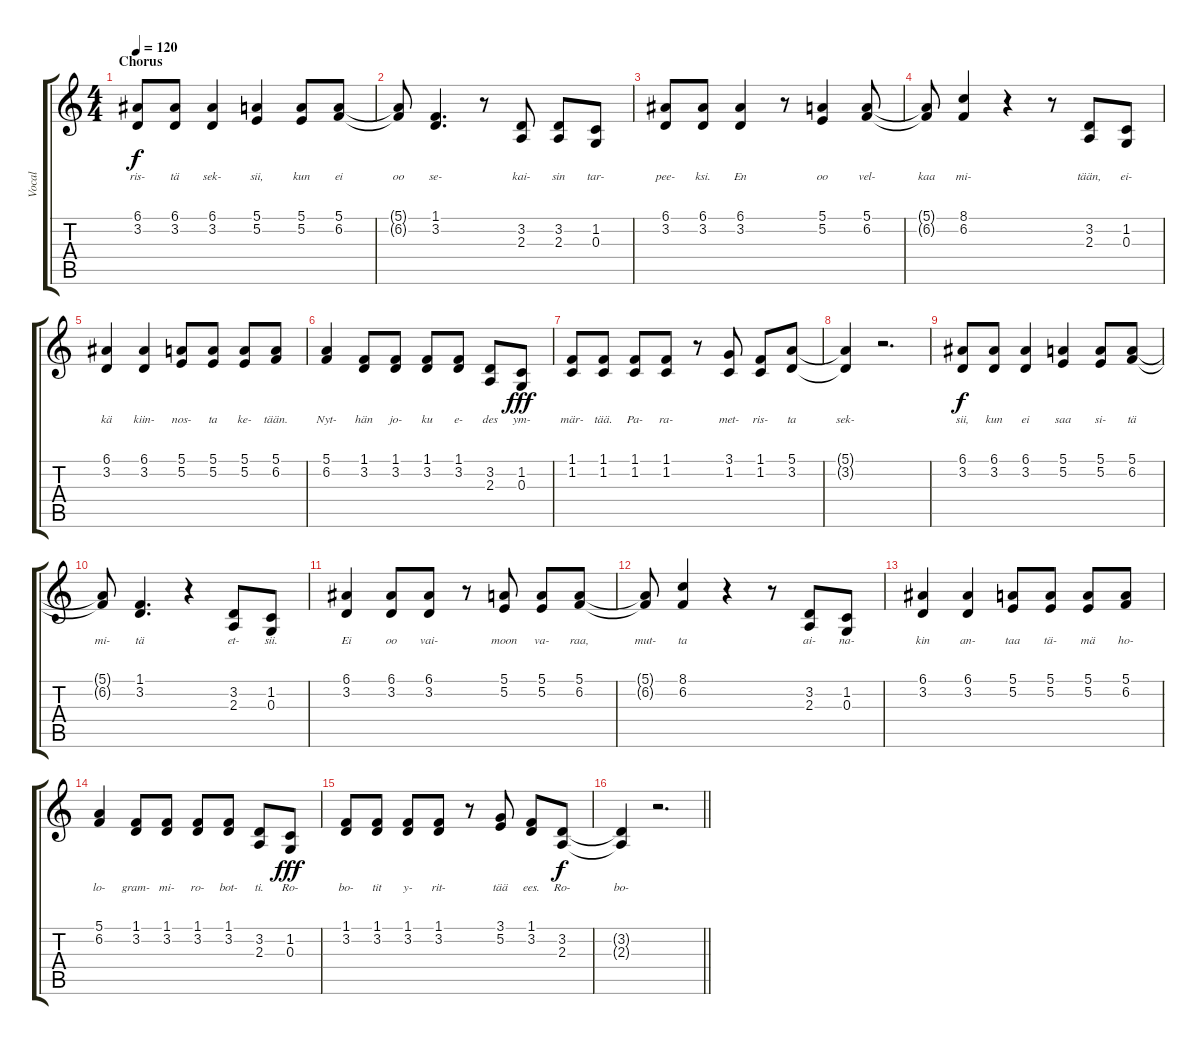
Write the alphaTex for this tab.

\track ("Vocal" "Vocal") {instrument lead6voice}
\staff {score tabs}
\tuning (E4 B3 G3 D3 A2 E2) {hide}
\ts (4 4)
\section ("" "Chorus")
\tempo 120
\clef g2
\ks c
(6.1 3.2).8{lyrics (0 "ris-") lyrics (1 "") lyrics (2 "") lyrics (3 "") lyrics (4 "") dy f} (6.1 3.2).8{lyrics (0 "tä") lyrics (1 "") lyrics (2 "") lyrics (3 "") lyrics (4 "")} (6.1 3.2).4{lyrics (0 "sek-") lyrics (1 "") lyrics (2 "") lyrics (3 "") lyrics (4 "")} (5.1 5.2).4{lyrics (0 "sii,") lyrics (1 "") lyrics (2 "") lyrics (3 "") lyrics (4 "")} (5.1 5.2).8{lyrics (0 "kun") lyrics (1 "") lyrics (2 "") lyrics (3 "") lyrics (4 "")} (5.1 6.2).8{lyrics (0 "ei") lyrics (1 "") lyrics (2 "") lyrics (3 "") lyrics (4 "")} |
(5.1{t} 6.2{t}).8{lyrics (0 "oo") lyrics (1 "") lyrics (2 "") lyrics (3 "") lyrics (4 "")} (1.1 3.2).4{d lyrics (0 "se-") lyrics (1 "") lyrics (2 "") lyrics (3 "") lyrics (4 "")} r.8 (3.2 2.3).8{lyrics (0 "kai-") lyrics (1 "") lyrics (2 "") lyrics (3 "") lyrics (4 "")} (3.2 2.3).8{lyrics (0 "sin") lyrics (1 "") lyrics (2 "") lyrics (3 "") lyrics (4 "")} (1.2 0.3).8{lyrics (0 "tar-") lyrics (1 "") lyrics (2 "") lyrics (3 "") lyrics (4 "")} |
(6.1 3.2).8{lyrics (0 "pee-") lyrics (1 "") lyrics (2 "") lyrics (3 "") lyrics (4 "")} (6.1 3.2).8{lyrics (0 "ksi.") lyrics (1 "") lyrics (2 "") lyrics (3 "") lyrics (4 "")} (6.1 3.2).4{lyrics (0 "En") lyrics (1 "") lyrics (2 "") lyrics (3 "") lyrics (4 "")} r.8 (5.1 5.2).4{lyrics (0 "oo") lyrics (1 "") lyrics (2 "") lyrics (3 "") lyrics (4 "")} (5.1 6.2).8{lyrics (0 "vel-") lyrics (1 "") lyrics (2 "") lyrics (3 "") lyrics (4 "")} |
(5.1{t} 6.2{t}).8{lyrics (0 "kaa") lyrics (1 "") lyrics (2 "") lyrics (3 "") lyrics (4 "")} (8.1 6.2).4{lyrics (0 "mi-") lyrics (1 "") lyrics (2 "") lyrics (3 "") lyrics (4 "")} r.4 r.8 (3.2 2.3).8{lyrics (0 "tään,") lyrics (1 "") lyrics (2 "") lyrics (3 "") lyrics (4 "")} (1.2 0.3).8{lyrics (0 "ei-") lyrics (1 "") lyrics (2 "") lyrics (3 "") lyrics (4 "")} |
(6.1 3.2).4{lyrics (0 "kä") lyrics (1 "") lyrics (2 "") lyrics (3 "") lyrics (4 "")} (6.1 3.2).4{lyrics (0 "kiin-") lyrics (1 "") lyrics (2 "") lyrics (3 "") lyrics (4 "")} (5.1 5.2).8{lyrics (0 "nos-") lyrics (1 "") lyrics (2 "") lyrics (3 "") lyrics (4 "")} (5.1 5.2).8{lyrics (0 "ta") lyrics (1 "") lyrics (2 "") lyrics (3 "") lyrics (4 "")} (5.1 5.2).8{lyrics (0 "ke-") lyrics (1 "") lyrics (2 "") lyrics (3 "") lyrics (4 "")} (5.1 6.2).8{lyrics (0 "tään.") lyrics (1 "") lyrics (2 "") lyrics (3 "") lyrics (4 "")} |
(5.1 6.2).4{lyrics (0 "Nyt-") lyrics (1 "") lyrics (2 "") lyrics (3 "") lyrics (4 "")} (1.1 3.2).8{lyrics (0 "hän") lyrics (1 "") lyrics (2 "") lyrics (3 "") lyrics (4 "")} (1.1 3.2).8{lyrics (0 "jo-") lyrics (1 "") lyrics (2 "") lyrics (3 "") lyrics (4 "")} (1.1 3.2).8{lyrics (0 "ku") lyrics (1 "") lyrics (2 "") lyrics (3 "") lyrics (4 "")} (1.1 3.2).8{lyrics (0 "e-") lyrics (1 "") lyrics (2 "") lyrics (3 "") lyrics (4 "")} (3.2 2.3).8{lyrics (0 "des") lyrics (1 "") lyrics (2 "") lyrics (3 "") lyrics (4 "")} (1.2 0.3).8{lyrics (0 "ym-") lyrics (1 "") lyrics (2 "") lyrics (3 "") lyrics (4 "") dy fff} |
(1.1 1.2).8{lyrics (0 "mär-") lyrics (1 "") lyrics (2 "") lyrics (3 "") lyrics (4 "")} (1.1 1.2).8{lyrics (0 "tää.") lyrics (1 "") lyrics (2 "") lyrics (3 "") lyrics (4 "")} (1.1 1.2).8{lyrics (0 "Pa-") lyrics (1 "") lyrics (2 "") lyrics (3 "") lyrics (4 "")} (1.1 1.2).8{lyrics (0 "ra-") lyrics (1 "") lyrics (2 "") lyrics (3 "") lyrics (4 "")} r.8 (3.1 1.2).8{lyrics (0 "met-") lyrics (1 "") lyrics (2 "") lyrics (3 "") lyrics (4 "")} (1.1 1.2).8{lyrics (0 "ris-") lyrics (1 "") lyrics (2 "") lyrics (3 "") lyrics (4 "")} (5.1 3.2).8{lyrics (0 "ta") lyrics (1 "") lyrics (2 "") lyrics (3 "") lyrics (4 "")} |
(5.1{t} 3.2{t}).4{lyrics (0 "sek-") lyrics (1 "") lyrics (2 "") lyrics (3 "") lyrics (4 "")} r.2{d} |
(6.1 3.2).8{lyrics (0 "sii,") lyrics (1 "") lyrics (2 "") lyrics (3 "") lyrics (4 "") dy f} (6.1 3.2).8{lyrics (0 "kun") lyrics (1 "") lyrics (2 "") lyrics (3 "") lyrics (4 "")} (6.1 3.2).4{lyrics (0 "ei") lyrics (1 "") lyrics (2 "") lyrics (3 "") lyrics (4 "")} (5.1 5.2).4{lyrics (0 "saa") lyrics (1 "") lyrics (2 "") lyrics (3 "") lyrics (4 "")} (5.1 5.2).8{lyrics (0 "si-") lyrics (1 "") lyrics (2 "") lyrics (3 "") lyrics (4 "")} (5.1 6.2).8{lyrics (0 "tä") lyrics (1 "") lyrics (2 "") lyrics (3 "") lyrics (4 "")} |
(5.1{t} 6.2{t}).8{lyrics (0 "mi-") lyrics (1 "") lyrics (2 "") lyrics (3 "") lyrics (4 "")} (1.1 3.2).4{d lyrics (0 "tä") lyrics (1 "") lyrics (2 "") lyrics (3 "") lyrics (4 "")} r.4 (3.2 2.3).8{lyrics (0 "et-") lyrics (1 "") lyrics (2 "") lyrics (3 "") lyrics (4 "")} (1.2 0.3).8{lyrics (0 "sii.") lyrics (1 "") lyrics (2 "") lyrics (3 "") lyrics (4 "")} |
(6.1 3.2).4{lyrics (0 "Ei") lyrics (1 "") lyrics (2 "") lyrics (3 "") lyrics (4 "")} (6.1 3.2).8{lyrics (0 "oo") lyrics (1 "") lyrics (2 "") lyrics (3 "") lyrics (4 "")} (6.1 3.2).8{lyrics (0 "vai-") lyrics (1 "") lyrics (2 "") lyrics (3 "") lyrics (4 "")} r.8 (5.1 5.2).8{lyrics (0 "moon") lyrics (1 "") lyrics (2 "") lyrics (3 "") lyrics (4 "")} (5.1 5.2).8{lyrics (0 "va-") lyrics (1 "") lyrics (2 "") lyrics (3 "") lyrics (4 "")} (5.1 6.2).8{lyrics (0 "raa,") lyrics (1 "") lyrics (2 "") lyrics (3 "") lyrics (4 "")} |
(5.1{t} 6.2{t}).8{lyrics (0 "mut-") lyrics (1 "") lyrics (2 "") lyrics (3 "") lyrics (4 "")} (8.1 6.2).4{lyrics (0 "ta") lyrics (1 "") lyrics (2 "") lyrics (3 "") lyrics (4 "")} r.4 r.8 (3.2 2.3).8{lyrics (0 "ai-") lyrics (1 "") lyrics (2 "") lyrics (3 "") lyrics (4 "")} (1.2 0.3).8{lyrics (0 "na-") lyrics (1 "") lyrics (2 "") lyrics (3 "") lyrics (4 "")} |
(6.1 3.2).4{lyrics (0 "kin") lyrics (1 "") lyrics (2 "") lyrics (3 "") lyrics (4 "")} (6.1 3.2).4{lyrics (0 "an-") lyrics (1 "") lyrics (2 "") lyrics (3 "") lyrics (4 "")} (5.1 5.2).8{lyrics (0 "taa") lyrics (1 "") lyrics (2 "") lyrics (3 "") lyrics (4 "")} (5.1 5.2).8{lyrics (0 "tä-") lyrics (1 "") lyrics (2 "") lyrics (3 "") lyrics (4 "")} (5.1 5.2).8{lyrics (0 "mä") lyrics (1 "") lyrics (2 "") lyrics (3 "") lyrics (4 "")} (5.1 6.2).8{lyrics (0 "ho-") lyrics (1 "") lyrics (2 "") lyrics (3 "") lyrics (4 "")} |
(5.1 6.2).4{lyrics (0 "lo-") lyrics (1 "") lyrics (2 "") lyrics (3 "") lyrics (4 "")} (1.1 3.2).8{lyrics (0 "gram-") lyrics (1 "") lyrics (2 "") lyrics (3 "") lyrics (4 "")} (1.1 3.2).8{lyrics (0 "mi-") lyrics (1 "") lyrics (2 "") lyrics (3 "") lyrics (4 "")} (1.1 3.2).8{lyrics (0 "ro-") lyrics (1 "") lyrics (2 "") lyrics (3 "") lyrics (4 "")} (1.1 3.2).8{lyrics (0 "bot-") lyrics (1 "") lyrics (2 "") lyrics (3 "") lyrics (4 "")} (3.2 2.3).8{lyrics (0 "ti.") lyrics (1 "") lyrics (2 "") lyrics (3 "") lyrics (4 "")} (1.2 0.3).8{lyrics (0 "Ro-") lyrics (1 "") lyrics (2 "") lyrics (3 "") lyrics (4 "") dy fff} |
(1.1 3.2).8{lyrics (0 "bo-") lyrics (1 "") lyrics (2 "") lyrics (3 "") lyrics (4 "")} (1.1 3.2).8{lyrics (0 "tit") lyrics (1 "") lyrics (2 "") lyrics (3 "") lyrics (4 "")} (1.1 3.2).8{lyrics (0 "y-") lyrics (1 "") lyrics (2 "") lyrics (3 "") lyrics (4 "")} (1.1 3.2).8{lyrics (0 "rit-") lyrics (1 "") lyrics (2 "") lyrics (3 "") lyrics (4 "")} r.8 (3.1 5.2).8{lyrics (0 "tää") lyrics (1 "") lyrics (2 "") lyrics (3 "") lyrics (4 "")} (1.1 3.2).8{lyrics (0 "ees.") lyrics (1 "") lyrics (2 "") lyrics (3 "") lyrics (4 "")} (3.2 2.3).8{lyrics (0 "Ro-") lyrics (1 "") lyrics (2 "") lyrics (3 "") lyrics (4 "") dy f} |
\barLineRight lightlight
(3.2{t} 2.3{t}).4{lyrics (0 "bo-") lyrics (1 "") lyrics (2 "") lyrics (3 "") lyrics (4 "")} r.2{d}
